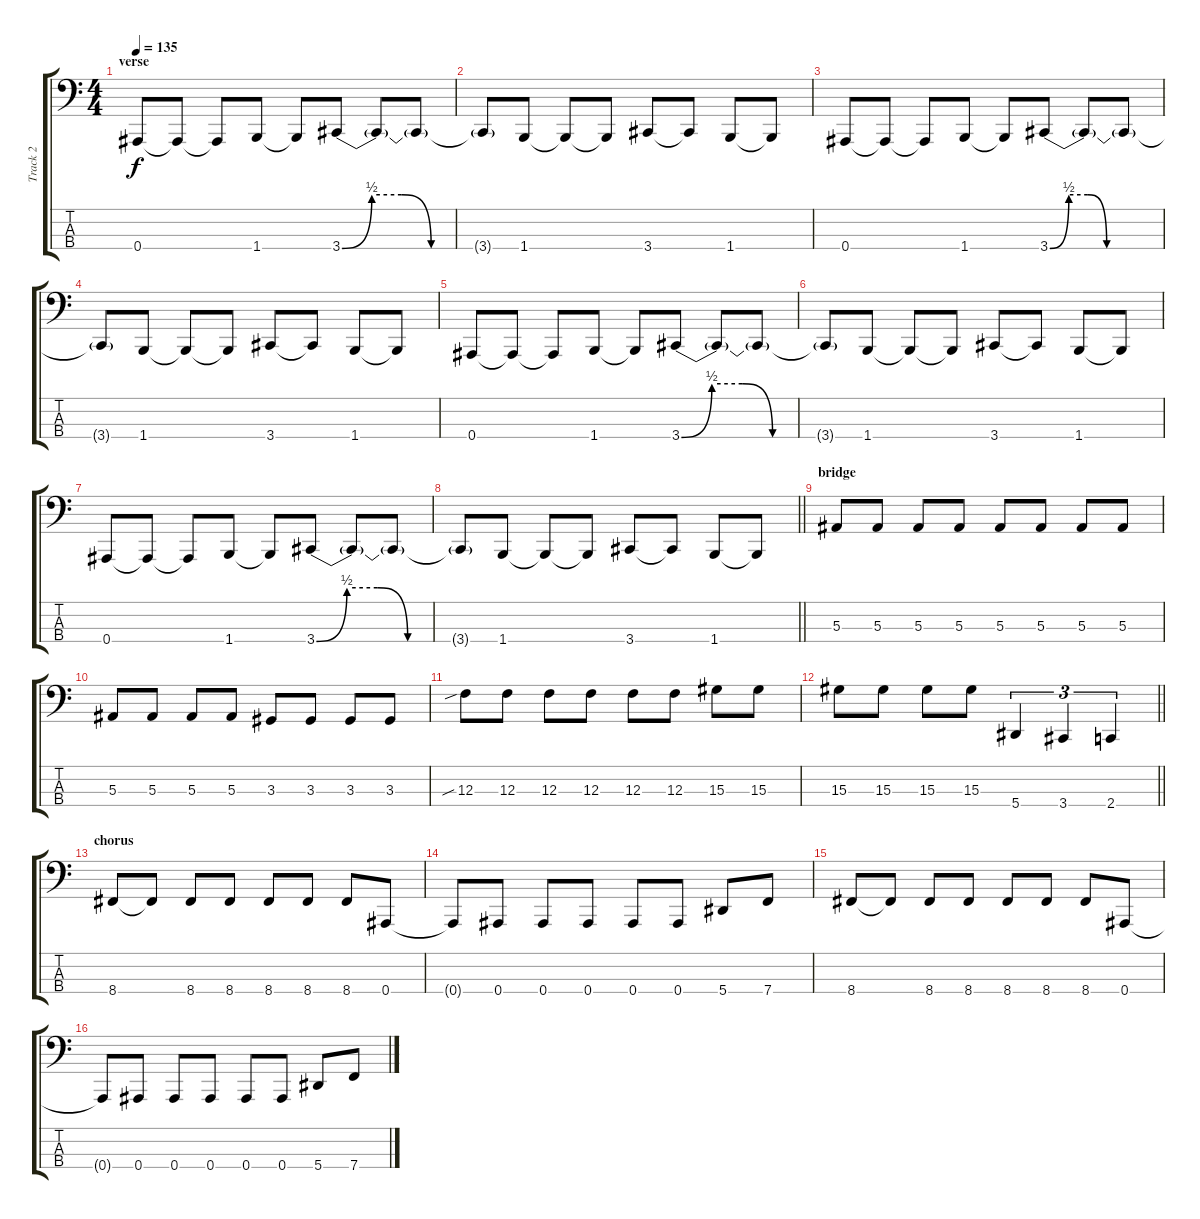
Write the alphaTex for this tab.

\track ("Track 2" "Track 2") {instrument electricbassfinger}
\staff {score tabs}
\tuning (Eb2 Bb1 F1 Bb0) {hide}
\ts (4 4)
\section ("" "verse")
\tempo 135
\clef f4
\ks c
0.4.8{dy f} 0.4{t}.8 0.4{t}.8 1.4.8 1.4{t}.8 3.4{be (custom 0 0 10 2 20 2 30 0 60 0)}.8 3.4{t}.8 3.4{t}.8 |
3.4{t}.8 1.4.8 1.4{t}.8 1.4{t}.8 3.4.8 3.4{t}.8 1.4.8 1.4{t}.8 |
0.4.8 0.4{t}.8 0.4{t}.8 1.4.8 1.4{t}.8 3.4{be (custom 0 0 10 2 20 2 30 0 60 0)}.8 3.4{t}.8 3.4{t}.8 |
3.4{t}.8 1.4.8 1.4{t}.8 1.4{t}.8 3.4.8 3.4{t}.8 1.4.8 1.4{t}.8 |
0.4.8 0.4{t}.8 0.4{t}.8 1.4.8 1.4{t}.8 3.4{be (custom 0 0 10 2 20 2 30 0 60 0)}.8 3.4{t}.8 3.4{t}.8 |
3.4{t}.8 1.4.8 1.4{t}.8 1.4{t}.8 3.4.8 3.4{t}.8 1.4.8 1.4{t}.8 |
0.4.8 0.4{t}.8 0.4{t}.8 1.4.8 1.4{t}.8 3.4{be (custom 0 0 10 2 20 2 30 0 60 0)}.8 3.4{t}.8 3.4{t}.8 |
\barLineRight lightlight
3.4{t}.8 1.4.8 1.4{t}.8 1.4{t}.8 3.4.8 3.4{t}.8 1.4.8 1.4{t}.8 |
\section ("" "bridge")
5.3.8 5.3.8 5.3.8 5.3.8 5.3.8 5.3.8 5.3.8 5.3.8 |
5.3.8 5.3.8 5.3.8 5.3.8 3.3.8 3.3.8 3.3.8 3.3.8 |
12.3{sib}.8 12.3.8 12.3.8 12.3.8 12.3.8 12.3.8 15.3.8 15.3.8 |
\barLineRight lightlight
15.3.8 15.3.8 15.3.8 15.3.8 5.4.4{tu (3 2)} 3.4.4{tu (3 2)} 2.4.4{tu (3 2)} |
\section ("" "chorus")
8.4.8 8.4{t}.8 8.4.8 8.4.8 8.4.8 8.4.8 8.4.8 0.4.8 |
0.4{t}.8 0.4.8 0.4.8 0.4.8 0.4.8 0.4.8 5.4.8 7.4.8 |
8.4.8 8.4{t}.8 8.4.8 8.4.8 8.4.8 8.4.8 8.4.8 0.4.8 |
0.4{t}.8 0.4.8 0.4.8 0.4.8 0.4.8 0.4.8 5.4.8 7.4.8
